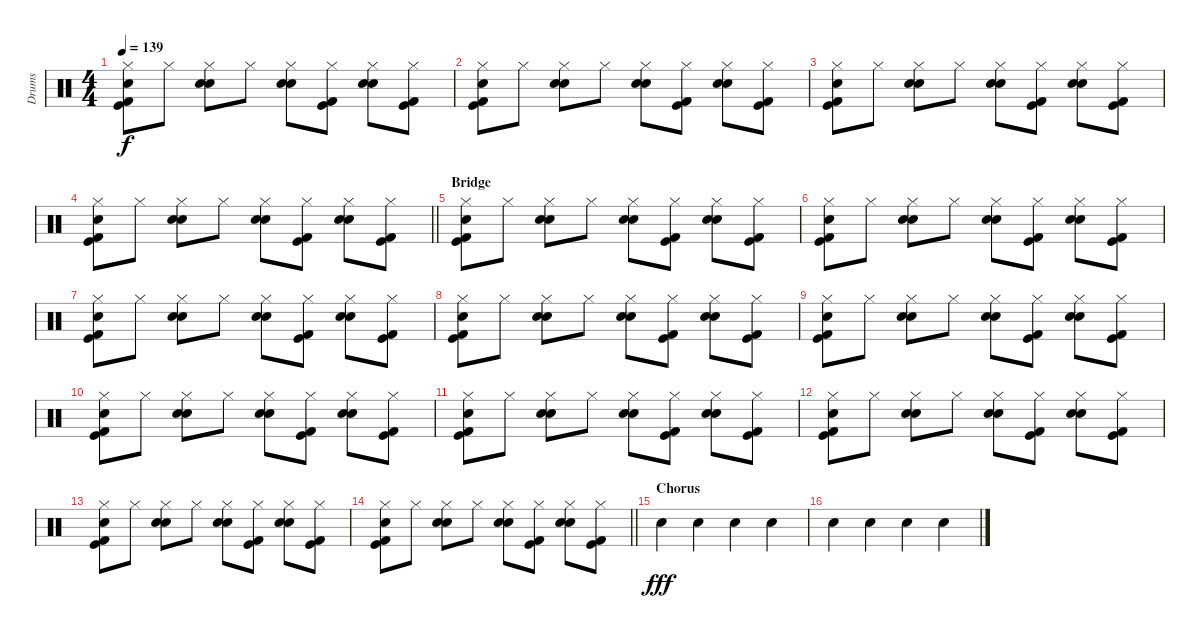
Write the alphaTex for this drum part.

\track ("Drums" "Drums") {instrument percussion}
\staff {score}
\articulation defaults
\ts (4 4)
\tempo 139
\clef neutral
\ks c
("Hi-Hat (closed)" "Hand Clap (hit)" "Kick (hit) 2" "Kick (hit)").8{dy f} "Hi-Hat (closed)".8 ("Hi-Hat (closed)" "Hand Clap (hit)" "Electric Snare (hit)").8 "Hi-Hat (closed)".8 ("Hi-Hat (closed)" "Hand Clap (hit)" "Electric Snare (hit)").8 ("Hi-Hat (closed)" "Kick (hit) 2" "Kick (hit)").8 ("Hi-Hat (closed)" "Hand Clap (hit)" "Electric Snare (hit)").8 ("Hi-Hat (closed)" "Kick (hit) 2" "Kick (hit)").8 |
("Hi-Hat (closed)" "Hand Clap (hit)" "Kick (hit) 2" "Kick (hit)").8 "Hi-Hat (closed)".8 ("Hi-Hat (closed)" "Hand Clap (hit)" "Electric Snare (hit)").8 "Hi-Hat (closed)".8 ("Hi-Hat (closed)" "Hand Clap (hit)" "Electric Snare (hit)").8 ("Hi-Hat (closed)" "Kick (hit) 2" "Kick (hit)").8 ("Hi-Hat (closed)" "Hand Clap (hit)" "Electric Snare (hit)").8 ("Hi-Hat (closed)" "Kick (hit) 2" "Kick (hit)").8 |
("Hi-Hat (closed)" "Hand Clap (hit)" "Kick (hit) 2" "Kick (hit)").8 "Hi-Hat (closed)".8 ("Hi-Hat (closed)" "Hand Clap (hit)" "Electric Snare (hit)").8 "Hi-Hat (closed)".8 ("Hi-Hat (closed)" "Hand Clap (hit)" "Electric Snare (hit)").8 ("Hi-Hat (closed)" "Kick (hit) 2" "Kick (hit)").8 ("Hi-Hat (closed)" "Hand Clap (hit)" "Electric Snare (hit)").8 ("Hi-Hat (closed)" "Kick (hit) 2" "Kick (hit)").8 |
\barLineRight lightlight
("Hi-Hat (closed)" "Hand Clap (hit)" "Kick (hit) 2" "Kick (hit)").8 "Hi-Hat (closed)".8 ("Hi-Hat (closed)" "Hand Clap (hit)" "Electric Snare (hit)").8 "Hi-Hat (closed)".8 ("Hi-Hat (closed)" "Hand Clap (hit)" "Electric Snare (hit)").8 ("Hi-Hat (closed)" "Kick (hit) 2" "Kick (hit)").8 ("Hi-Hat (closed)" "Hand Clap (hit)" "Electric Snare (hit)").8 ("Hi-Hat (closed)" "Kick (hit) 2" "Kick (hit)").8 |
\section ("" "Bridge")
("Hi-Hat (closed)" "Hand Clap (hit)" "Kick (hit) 2" "Kick (hit)").8 "Hi-Hat (closed)".8 ("Hi-Hat (closed)" "Hand Clap (hit)" "Electric Snare (hit)").8 "Hi-Hat (closed)".8 ("Hi-Hat (closed)" "Hand Clap (hit)" "Electric Snare (hit)").8 ("Hi-Hat (closed)" "Kick (hit) 2" "Kick (hit)").8 ("Hi-Hat (closed)" "Hand Clap (hit)" "Electric Snare (hit)").8 ("Hi-Hat (closed)" "Kick (hit) 2" "Kick (hit)").8 |
("Hi-Hat (closed)" "Hand Clap (hit)" "Kick (hit) 2" "Kick (hit)").8 "Hi-Hat (closed)".8 ("Hi-Hat (closed)" "Hand Clap (hit)" "Electric Snare (hit)").8 "Hi-Hat (closed)".8 ("Hi-Hat (closed)" "Hand Clap (hit)" "Electric Snare (hit)").8 ("Hi-Hat (closed)" "Kick (hit) 2" "Kick (hit)").8 ("Hi-Hat (closed)" "Hand Clap (hit)" "Electric Snare (hit)").8 ("Hi-Hat (closed)" "Kick (hit) 2" "Kick (hit)").8 |
("Hi-Hat (closed)" "Hand Clap (hit)" "Kick (hit) 2" "Kick (hit)").8 "Hi-Hat (closed)".8 ("Hi-Hat (closed)" "Hand Clap (hit)" "Electric Snare (hit)").8 "Hi-Hat (closed)".8 ("Hi-Hat (closed)" "Hand Clap (hit)" "Electric Snare (hit)").8 ("Hi-Hat (closed)" "Kick (hit) 2" "Kick (hit)").8 ("Hi-Hat (closed)" "Hand Clap (hit)" "Electric Snare (hit)").8 ("Hi-Hat (closed)" "Kick (hit) 2" "Kick (hit)").8 |
("Hi-Hat (closed)" "Hand Clap (hit)" "Kick (hit) 2" "Kick (hit)").8 "Hi-Hat (closed)".8 ("Hi-Hat (closed)" "Hand Clap (hit)" "Electric Snare (hit)").8 "Hi-Hat (closed)".8 ("Hi-Hat (closed)" "Hand Clap (hit)" "Electric Snare (hit)").8 ("Hi-Hat (closed)" "Kick (hit) 2" "Kick (hit)").8 ("Hi-Hat (closed)" "Hand Clap (hit)" "Electric Snare (hit)").8 ("Hi-Hat (closed)" "Kick (hit) 2" "Kick (hit)").8 |
("Hi-Hat (closed)" "Hand Clap (hit)" "Kick (hit) 2" "Kick (hit)").8 "Hi-Hat (closed)".8 ("Hi-Hat (closed)" "Hand Clap (hit)" "Electric Snare (hit)").8 "Hi-Hat (closed)".8 ("Hi-Hat (closed)" "Hand Clap (hit)" "Electric Snare (hit)").8 ("Hi-Hat (closed)" "Kick (hit) 2" "Kick (hit)").8 ("Hi-Hat (closed)" "Hand Clap (hit)" "Electric Snare (hit)").8 ("Hi-Hat (closed)" "Kick (hit) 2" "Kick (hit)").8 |
("Hi-Hat (closed)" "Hand Clap (hit)" "Kick (hit) 2" "Kick (hit)").8 "Hi-Hat (closed)".8 ("Hi-Hat (closed)" "Hand Clap (hit)" "Electric Snare (hit)").8 "Hi-Hat (closed)".8 ("Hi-Hat (closed)" "Hand Clap (hit)" "Electric Snare (hit)").8 ("Hi-Hat (closed)" "Kick (hit) 2" "Kick (hit)").8 ("Hi-Hat (closed)" "Hand Clap (hit)" "Electric Snare (hit)").8 ("Hi-Hat (closed)" "Kick (hit) 2" "Kick (hit)").8 |
("Hi-Hat (closed)" "Hand Clap (hit)" "Kick (hit) 2" "Kick (hit)").8 "Hi-Hat (closed)".8 ("Hi-Hat (closed)" "Hand Clap (hit)" "Electric Snare (hit)").8 "Hi-Hat (closed)".8 ("Hi-Hat (closed)" "Hand Clap (hit)" "Electric Snare (hit)").8 ("Hi-Hat (closed)" "Kick (hit) 2" "Kick (hit)").8 ("Hi-Hat (closed)" "Hand Clap (hit)" "Electric Snare (hit)").8 ("Hi-Hat (closed)" "Kick (hit) 2" "Kick (hit)").8 |
("Hi-Hat (closed)" "Hand Clap (hit)" "Kick (hit) 2" "Kick (hit)").8 "Hi-Hat (closed)".8 ("Hi-Hat (closed)" "Hand Clap (hit)" "Electric Snare (hit)").8 "Hi-Hat (closed)".8 ("Hi-Hat (closed)" "Hand Clap (hit)" "Electric Snare (hit)").8 ("Hi-Hat (closed)" "Kick (hit) 2" "Kick (hit)").8 ("Hi-Hat (closed)" "Hand Clap (hit)" "Electric Snare (hit)").8 ("Hi-Hat (closed)" "Kick (hit) 2" "Kick (hit)").8 |
("Hi-Hat (closed)" "Hand Clap (hit)" "Kick (hit) 2" "Kick (hit)").8 "Hi-Hat (closed)".8 ("Hi-Hat (closed)" "Hand Clap (hit)" "Electric Snare (hit)").8 "Hi-Hat (closed)".8 ("Hi-Hat (closed)" "Hand Clap (hit)" "Electric Snare (hit)").8 ("Hi-Hat (closed)" "Kick (hit) 2" "Kick (hit)").8 ("Hi-Hat (closed)" "Hand Clap (hit)" "Electric Snare (hit)").8 ("Hi-Hat (closed)" "Kick (hit) 2" "Kick (hit)").8 |
\barLineRight lightlight
("Hi-Hat (closed)" "Hand Clap (hit)" "Kick (hit) 2" "Kick (hit)").8 "Hi-Hat (closed)".8 ("Hi-Hat (closed)" "Hand Clap (hit)" "Electric Snare (hit)").8 "Hi-Hat (closed)".8 ("Hi-Hat (closed)" "Hand Clap (hit)" "Electric Snare (hit)").8 ("Hi-Hat (closed)" "Kick (hit) 2" "Kick (hit)").8 ("Hi-Hat (closed)" "Hand Clap (hit)" "Electric Snare (hit)").8 ("Hi-Hat (closed)" "Kick (hit) 2" "Kick (hit)").8 |
\section ("" "Chorus")
"Hand Clap (hit)".4{dy fff} "Hand Clap (hit)".4 "Hand Clap (hit)".4 "Hand Clap (hit)".4 |
"Hand Clap (hit)".4 "Hand Clap (hit)".4 "Hand Clap (hit)".4 "Hand Clap (hit)".4
